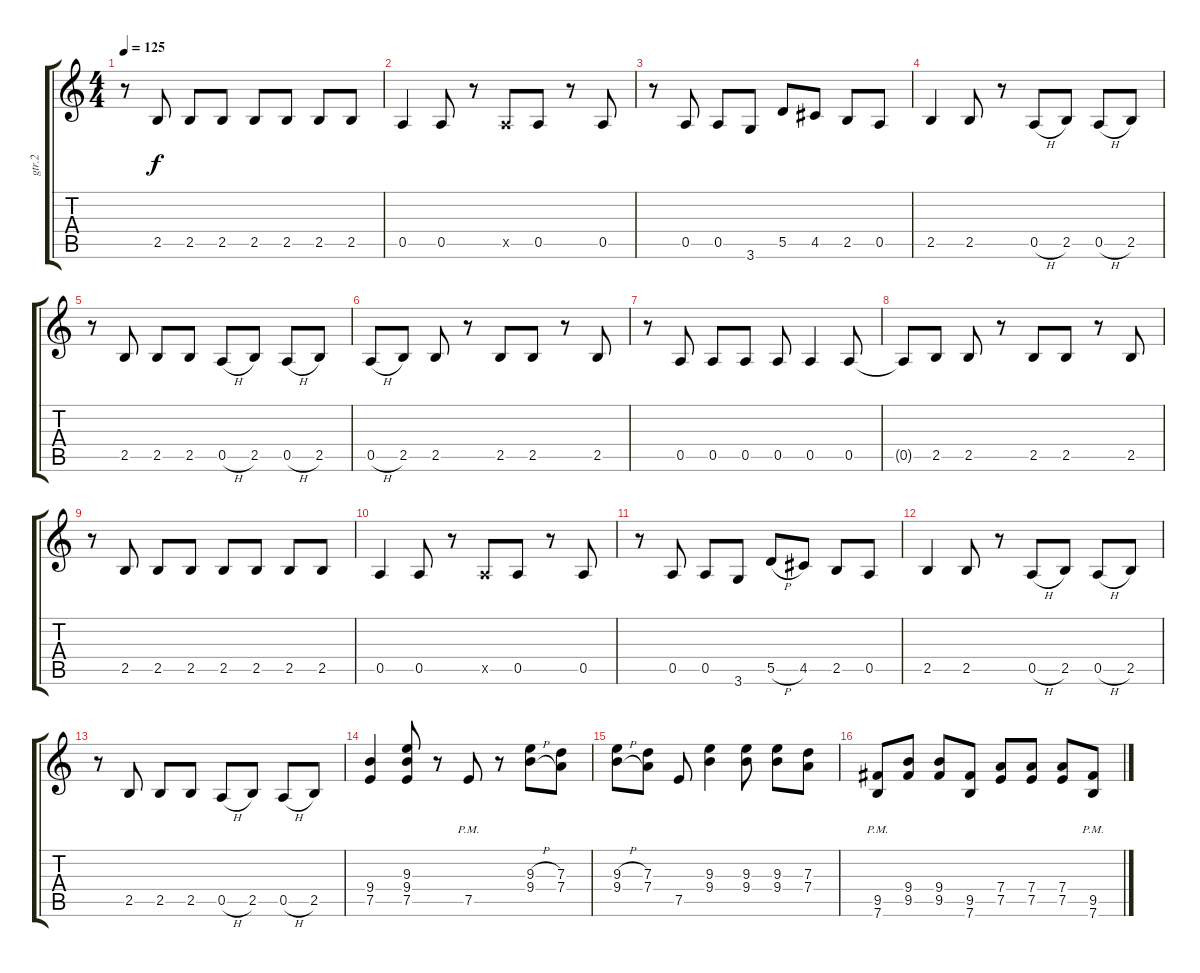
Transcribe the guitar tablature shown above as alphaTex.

\track ("gtr.2" "gtr.2") {instrument overdrivenguitar}
\staff {score tabs}
\tuning (E4 B3 G3 D3 A2 E2) {hide}
\ts (4 4)
\tempo 125
\clef g2
\ks c
r.8{dy f} 2.5.8 2.5.8 2.5.8 2.5.8 2.5.8 2.5.8 2.5.8 |
0.5.4 0.5.8 r.8 0.5{x}.8 0.5.8 r.8 0.5.8 |
r.8 0.5.8 0.5.8 3.6.8 5.5.8 4.5.8 2.5.8 0.5.8 |
2.5.4 2.5.8 r.8 0.5{h}.8 2.5.8 0.5{h}.8 2.5.8 |
r.8 2.5.8 2.5.8 2.5.8 0.5{h}.8 2.5.8 0.5{h}.8 2.5.8 |
0.5{h}.8 2.5.8 2.5.8 r.8 2.5.8 2.5.8 r.8 2.5.8 |
r.8 0.5.8 0.5.8 0.5.8 0.5.8 0.5.4 0.5.8 |
0.5{t}.8 2.5.8 2.5.8 r.8 2.5.8 2.5.8 r.8 2.5.8 |
r.8 2.5.8 2.5.8 2.5.8 2.5.8 2.5.8 2.5.8 2.5.8 |
0.5.4 0.5.8 r.8 0.5{x}.8 0.5.8 r.8 0.5.8 |
r.8 0.5.8 0.5.8 3.6.8 5.5{h}.8 4.5.8 2.5.8 0.5.8 |
2.5.4 2.5.8 r.8 0.5{h}.8 2.5.8 0.5{h}.8 2.5.8 |
r.8 2.5.8 2.5.8 2.5.8 0.5{h}.8 2.5.8 0.5{h}.8 2.5.8 |
(9.4 7.5).4 (9.3 9.4 7.5).8 r.8 7.5{pm}.8 r.8 (9.3{h} 9.4{h}).8 (7.3 7.4).8 |
(9.3{h} 9.4{h}).8 (7.3 7.4).8 7.5.8 (9.3 9.4).4 (9.3 9.4).8 (9.3 9.4).8 (7.3 7.4).8 |
(9.5{pm} 7.6{pm}).8 (9.4 9.5).8 (9.4 9.5).8 (9.5 7.6).8 (7.4 7.5).8 (7.4 7.5).8 (7.4 7.5).8 (9.5{pm} 7.6{pm}).8
